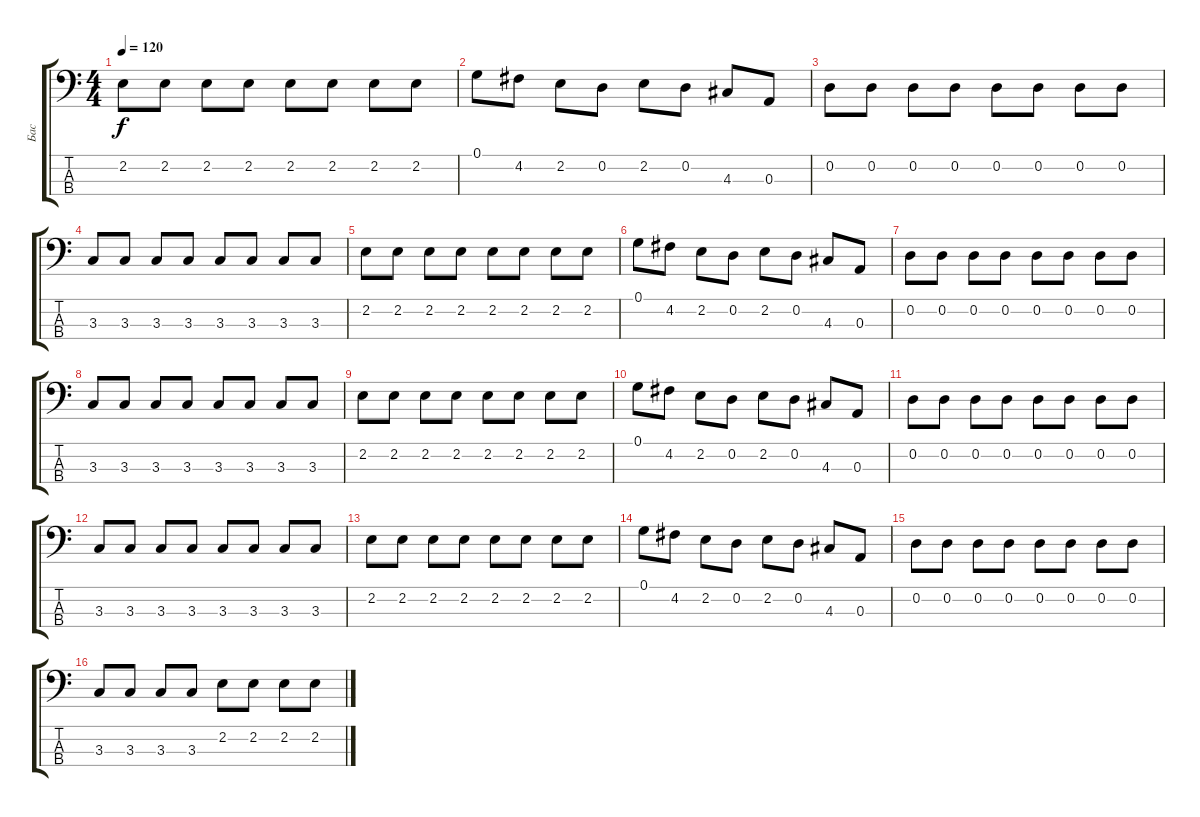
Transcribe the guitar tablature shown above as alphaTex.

\track ("Бас" "Бас") {instrument electricbassfinger}
\staff {score tabs}
\tuning (G2 D2 A1 E1) {hide}
\ts (4 4)
\tempo 120
\clef f4
\ks c
2.2.8{dy f} 2.2.8 2.2.8 2.2.8 2.2.8 2.2.8 2.2.8 2.2.8 |
0.1.8 4.2.8 2.2.8 0.2.8 2.2.8 0.2.8 4.3.8 0.3.8 |
0.2.8 0.2.8 0.2.8 0.2.8 0.2.8 0.2.8 0.2.8 0.2.8 |
3.3.8 3.3.8 3.3.8 3.3.8 3.3.8 3.3.8 3.3.8 3.3.8 |
2.2.8 2.2.8 2.2.8 2.2.8 2.2.8 2.2.8 2.2.8 2.2.8 |
0.1.8 4.2.8 2.2.8 0.2.8 2.2.8 0.2.8 4.3.8 0.3.8 |
0.2.8 0.2.8 0.2.8 0.2.8 0.2.8 0.2.8 0.2.8 0.2.8 |
3.3.8 3.3.8 3.3.8 3.3.8 3.3.8 3.3.8 3.3.8 3.3.8 |
2.2.8 2.2.8 2.2.8 2.2.8 2.2.8 2.2.8 2.2.8 2.2.8 |
0.1.8 4.2.8 2.2.8 0.2.8 2.2.8 0.2.8 4.3.8 0.3.8 |
0.2.8 0.2.8 0.2.8 0.2.8 0.2.8 0.2.8 0.2.8 0.2.8 |
3.3.8 3.3.8 3.3.8 3.3.8 3.3.8 3.3.8 3.3.8 3.3.8 |
2.2.8 2.2.8 2.2.8 2.2.8 2.2.8 2.2.8 2.2.8 2.2.8 |
0.1.8 4.2.8 2.2.8 0.2.8 2.2.8 0.2.8 4.3.8 0.3.8 |
0.2.8 0.2.8 0.2.8 0.2.8 0.2.8 0.2.8 0.2.8 0.2.8 |
3.3.8 3.3.8 3.3.8 3.3.8 2.2.8 2.2.8 2.2.8 2.2.8
